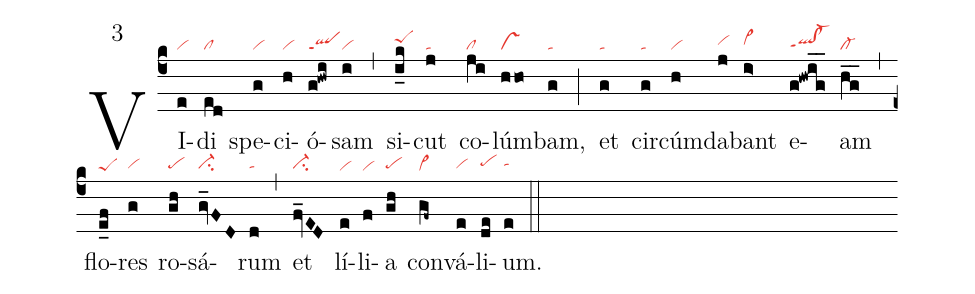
mode: 3;
nabc-lines: 1;
%%
(c4)
VI(e|vi)di(ed|cl) spe(g|vi)ci(h|vi)ó(g!hwi|qlppt1)sam(i|vi) (,) si(i_k|peShi)cut(j|ta) co(ji|cl)lúm(hho|vs)bam,(g|ta) (;)
et(g|ta) cir(g|ta)cúm(h|vi)da(j|vihh)bant(i>|vi>hh) e(g!hwig__|qlhg!cl-hgppt1)am(hg__|cl-) (,)
flo(e_f|peS)res(g|vihg) ro(gh|pehg)sá(gv_FD|ci-hg)rum(d|tahg) (,) et(fv_ED|ci-hg)
lí(e|vi)li(f|vi)a(gh|pehg) con(gf~|vi>)vá(e|vihg)li(de|pehh)um.(e|tahh) (::)
